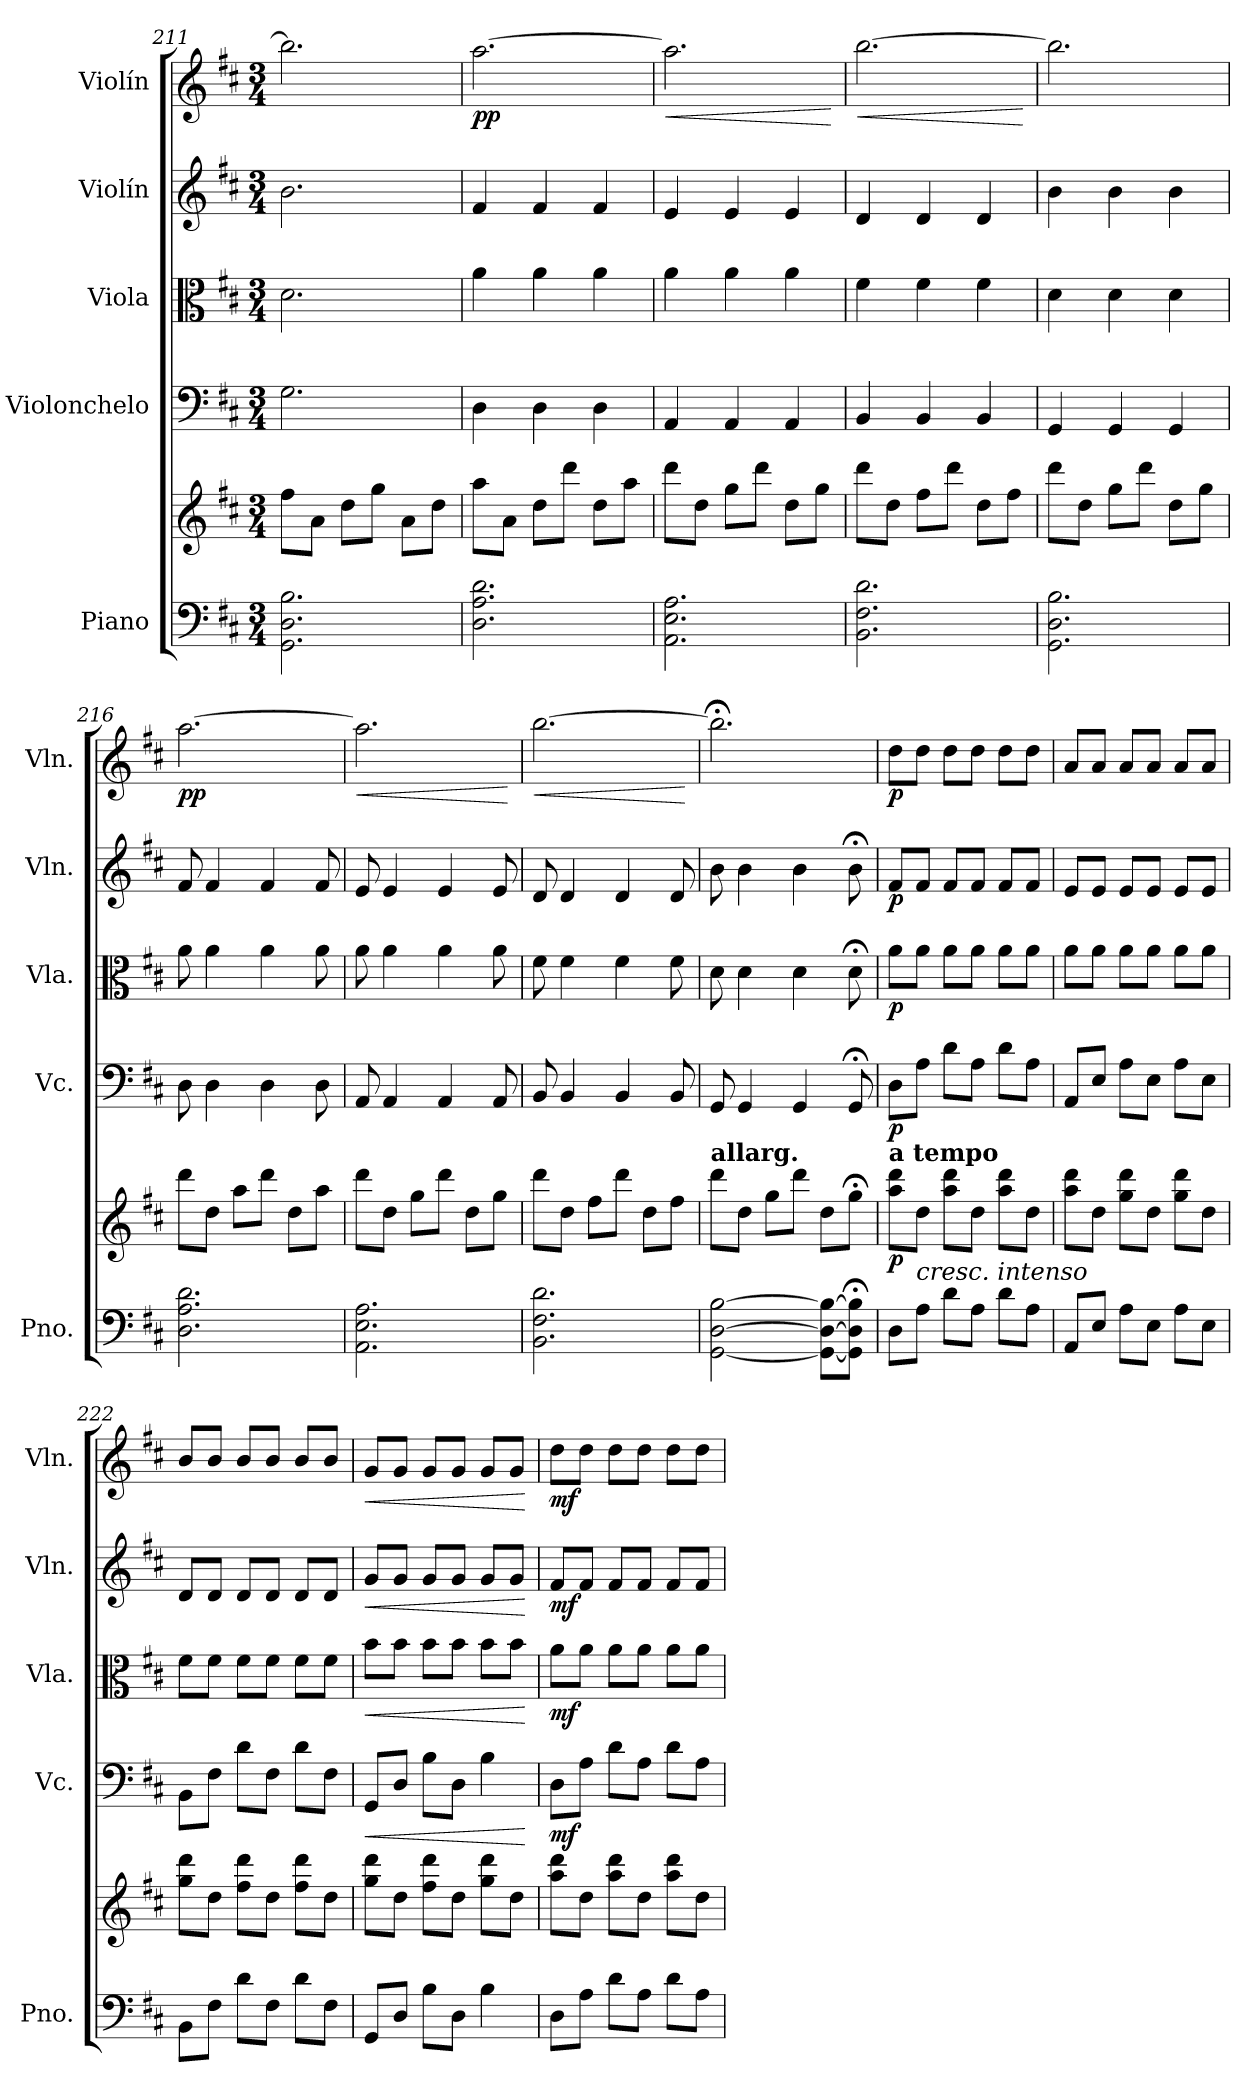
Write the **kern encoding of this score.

**kern	**kern	**dynam	**kern	**dynam	**kern	**dynam	**kern	**dynam	**kern	**dynam
*part5	*part5	*part5	*part4	*part4	*part3	*part3	*part2	*part2	*part1	*part1
*staff6	*staff5	*staff5/6	*staff4	*staff4	*staff3	*staff3	*staff2	*staff2	*staff1	*staff1
*I"Piano	*	*	*I"Violonchelo	*	*I"Viola	*	*I"Violín	*	*I"Violín	*
*I'Pno.	*	*	*I'Vc.	*	*I'Vla.	*	*I'Vln.	*	*I'Vln.	*
!!LO:LB:g=z
*clefF4	*clefG2	*	*clefF4	*	*clefC3	*	*clefG2	*	*clefG2	*
*k[f#c#]	*k[f#c#]	*	*k[f#c#]	*	*k[f#c#]	*	*k[f#c#]	*	*k[f#c#]	*
*M3/4	*M3/4	*	*M3/4	*	*M3/4	*	*M3/4	*	*M3/4	*
=211	=211	=211	=211	=211	=211	=211	=211	=211	=211	=211
2.GG\ 2.D\ 2.B\	8ff#\L	.	2.G\	.	2.d\	.	2.b\	.	2.bb\]	.
.	8a\J	.	.	.	.	.	.	.	.	.
.	8dd\L	.	.	.	.	.	.	.	.	.
.	8gg\J	.	.	.	.	.	.	.	.	.
.	8a\L	.	.	.	.	.	.	.	.	.
.	8dd\J	.	.	.	.	.	.	.	.	.
=212	=212	=212	=212	=212	=212	=212	=212	=212	=212	=212
!	!	!	!	!	!	!	!	!	!	!LO:DY:b
2.D\ 2.A\ 2.d\	8aa\L	.	4D\	.	4a\	.	4f#/	.	[2.aa\	pp
.	8a\J	.	.	.	.	.	.	.	.	.
.	8dd\L	.	4D\	.	4a\	.	4f#/	.	.	.
.	8ddd\J	.	.	.	.	.	.	.	.	.
.	8dd\L	.	4D\	.	4a\	.	4f#/	.	.	.
.	8aa\J	.	.	.	.	.	.	.	.	.
=213	=213	=213	=213	=213	=213	=213	=213	=213	=213	=213
!	!	!	!	!	!	!	!	!	!	!LO:HP:b
2.AA\ 2.E\ 2.A\	8ddd\L	.	4AA/	.	4a\	.	4e/	.	2.aa\]	<
.	8dd\J	.	.	.	.	.	.	.	.	.
.	8gg\L	.	4AA/	.	4a\	.	4e/	.	.	.
.	8ddd\J	.	.	.	.	.	.	.	.	.
.	8dd\L	.	4AA/	.	4a\	.	4e/	.	.	.
.	8gg\J	.	.	.	.	.	.	.	.	.
.	.	.	.	.	.	.	.	.	.	[
=214	=214	=214	=214	=214	=214	=214	=214	=214	=214	=214
!	!	!	!	!	!	!	!	!	!	!LO:HP:b
2.BB\ 2.F#\ 2.d\	8ddd\L	.	4BB/	.	4f#\	.	4d/	.	[2.bb\	<
.	8dd\J	.	.	.	.	.	.	.	.	.
.	8ff#\L	.	4BB/	.	4f#\	.	4d/	.	.	.
.	8ddd\J	.	.	.	.	.	.	.	.	.
.	8dd\L	.	4BB/	.	4f#\	.	4d/	.	.	.
.	8ff#\J	.	.	.	.	.	.	.	.	.
.	.	.	.	.	.	.	.	.	.	[
=215	=215	=215	=215	=215	=215	=215	=215	=215	=215	=215
2.GG\ 2.D\ 2.B\	8ddd\L	.	4GG/	.	4d\	.	4b\	.	2.bb\]	.
.	8dd\J	.	.	.	.	.	.	.	.	.
.	8gg\L	.	4GG/	.	4d\	.	4b\	.	.	.
.	8ddd\J	.	.	.	.	.	.	.	.	.
.	8dd\L	.	4GG/	.	4d\	.	4b\	.	.	.
.	8gg\J	.	.	.	.	.	.	.	.	.
=216	=216	=216	=216	=216	=216	=216	=216	=216	=216	=216
!	!	!	!	!	!	!	!	!	!	!LO:DY:b
2.D\ 2.A\ 2.d\	8ddd\L	.	8D\	.	8a\	.	8f#/	.	[2.aa\	pp
.	8dd\J	.	4D\	.	4a\	.	4f#/	.	.	.
.	8aa\L	.	.	.	.	.	.	.	.	.
.	8ddd\J	.	4D\	.	4a\	.	4f#/	.	.	.
.	8dd\L	.	.	.	.	.	.	.	.	.
.	8aa\J	.	8D\	.	8a\	.	8f#/	.	.	.
!!LO:PB:g=z
=217	=217	=217	=217	=217	=217	=217	=217	=217	=217	=217
!	!	!	!	!	!	!	!	!	!	!LO:HP:b
2.AA\ 2.E\ 2.A\	8ddd\L	.	8AA/	.	8a\	.	8e/	.	2.aa\]	<
.	8dd\J	.	4AA/	.	4a\	.	4e/	.	.	.
.	8gg\L	.	.	.	.	.	.	.	.	.
.	8ddd\J	.	4AA/	.	4a\	.	4e/	.	.	.
.	8dd\L	.	.	.	.	.	.	.	.	.
.	8gg\J	.	8AA/	.	8a\	.	8e/	.	.	.
.	.	.	.	.	.	.	.	.	.	[
=218	=218	=218	=218	=218	=218	=218	=218	=218	=218	=218
!	!	!	!	!	!	!	!	!	!	!LO:HP:b
2.BB\ 2.F#\ 2.d\	8ddd\L	.	8BB/	.	8f#\	.	8d/	.	[2.bb\	<
.	8dd\J	.	4BB/	.	4f#\	.	4d/	.	.	.
.	8ff#\L	.	.	.	.	.	.	.	.	.
.	8ddd\J	.	4BB/	.	4f#\	.	4d/	.	.	.
.	8dd\L	.	.	.	.	.	.	.	.	.
.	8ff#\J	.	8BB/	.	8f#\	.	8d/	.	.	.
.	.	.	.	.	.	.	.	.	.	[
=219	=219	=219	=219	=219	=219	=219	=219	=219	=219	=219
!	!LO:TX:a:B:t=allarg.	!	!	!	!	!	!	!	!	!
[2GG\ [2D\ [2B\	8ddd\L	.	8GG/	.	8d\	.	8b\	.	2.bb;<\]	.
.	8dd\J	.	4GG/	.	4d\	.	4b\	.	.	.
.	8gg\L	.	.	.	.	.	.	.	.	.
.	8ddd\J	.	4GG/	.	4d\	.	4b\	.	.	.
8GG\_ 8D\_ 8B\_L	8dd\L	.	.	.	.	.	.	.	.	.
8GG\];< 8D\];< 8B\];<J	8gg;<Z\J	.	8GG;</	.	8d;<\	.	8b;<\	.	.	.
=220	=220	=220	=220	=220	=220	=220	=220	=220	=220	=220
!	!LO:TX:a:B:t=a tempo	!	!	!	!	!	!	!	!	!
!	!	!LO:DY:b	!	!LO:DY:b	!	!LO:DY:b	!	!LO:DY:b	!	!LO:DY:b
8D\L	8aa\ 8ddd\L	p	8D\L	p	8a\L	p	8f#/L	p	8dd\L	p
!LO:TX:a:i:t=cresc. intenso	!	!	!	!	!	!	!	!	!	!
8A\J	8dd\J	.	8A\J	.	8a\J	.	8f#/J	.	8dd\J	.
8d\L	8aa\ 8ddd\L	.	8d\L	.	8a\L	.	8f#/L	.	8dd\L	.
8A\J	8dd\J	.	8A\J	.	8a\J	.	8f#/J	.	8dd\J	.
8d\L	8aa\ 8ddd\L	.	8d\L	.	8a\L	.	8f#/L	.	8dd\L	.
8A\J	8dd\J	.	8A\J	.	8a\J	.	8f#/J	.	8dd\J	.
=221	=221	=221	=221	=221	=221	=221	=221	=221	=221	=221
8AA/L	8aa\ 8ddd\L	.	8AA/L	.	8a\L	.	8e/L	.	8a/L	.
8E/J	8dd\J	.	8E/J	.	8a\J	.	8e/J	.	8a/J	.
8A\L	8gg\ 8ddd\L	.	8A\L	.	8a\L	.	8e/L	.	8a/L	.
8E\J	8dd\J	.	8E\J	.	8a\J	.	8e/J	.	8a/J	.
8A\L	8gg\ 8ddd\L	.	8A\L	.	8a\L	.	8e/L	.	8a/L	.
8E\J	8dd\J	.	8E\J	.	8a\J	.	8e/J	.	8a/J	.
!!LO:LB:g=z
=222	=222	=222	=222	=222	=222	=222	=222	=222	=222	=222
8BB\L	8gg\ 8ddd\L	.	8BB\L	.	8f#\L	.	8d/L	.	8b/L	.
8F#\J	8dd\J	.	8F#\J	.	8f#\J	.	8d/J	.	8b/J	.
8d\L	8ff#\ 8ddd\L	.	8d\L	.	8f#\L	.	8d/L	.	8b/L	.
8F#\J	8dd\J	.	8F#\J	.	8f#\J	.	8d/J	.	8b/J	.
8d\L	8ff#\ 8ddd\L	.	8d\L	.	8f#\L	.	8d/L	.	8b/L	.
8F#\J	8dd\J	.	8F#\J	.	8f#\J	.	8d/J	.	8b/J	.
=223	=223	=223	=223	=223	=223	=223	=223	=223	=223	=223
!	!	!	!	!LO:HP:b	!	!LO:HP:b	!	!LO:HP:b	!	!LO:HP:b
8GG/L	8gg\ 8ddd\L	.	8GG/L	<	8b\L	<	8g/L	<	8g/L	<
8D/J	8dd\J	.	8D/J	.	8b\J	.	8g/J	.	8g/J	.
8B\L	8ff#\ 8ddd\L	.	8B\L	.	8b\L	.	8g/L	.	8g/L	.
8D\J	8dd\J	.	8D\J	.	8b\J	.	8g/J	.	8g/J	.
4B\	8gg\ 8ddd\L	.	4B\	.	8b\L	.	8g/L	.	8g/L	.
.	8dd\J	.	.	.	8b\J	.	8g/J	.	8g/J	.
.	.	.	.	[	.	[	.	[	.	[
=224	=224	=224	=224	=224	=224	=224	=224	=224	=224	=224
!	!	!	!	!LO:DY:b	!	!LO:DY:b	!	!LO:DY:b	!	!LO:DY:b
8D\L	8aa\ 8ddd\L	.	8D\L	mf	8a\L	mf	8f#/L	mf	8dd\L	mf
8A\J	8dd\J	.	8A\J	.	8a\J	.	8f#/J	.	8dd\J	.
8d\L	8aa\ 8ddd\L	.	8d\L	.	8a\L	.	8f#/L	.	8dd\L	.
8A\J	8dd\J	.	8A\J	.	8a\J	.	8f#/J	.	8dd\J	.
8d\L	8aa\ 8ddd\L	.	8d\L	.	8a\L	.	8f#/L	.	8dd\L	.
8A\J	8dd\J	.	8A\J	.	8a\J	.	8f#/J	.	8dd\J	.
=	=	=	=	=	=	=	=	=	=	=
*-	*-	*-	*-	*-	*-	*-	*-	*-	*-	*-
